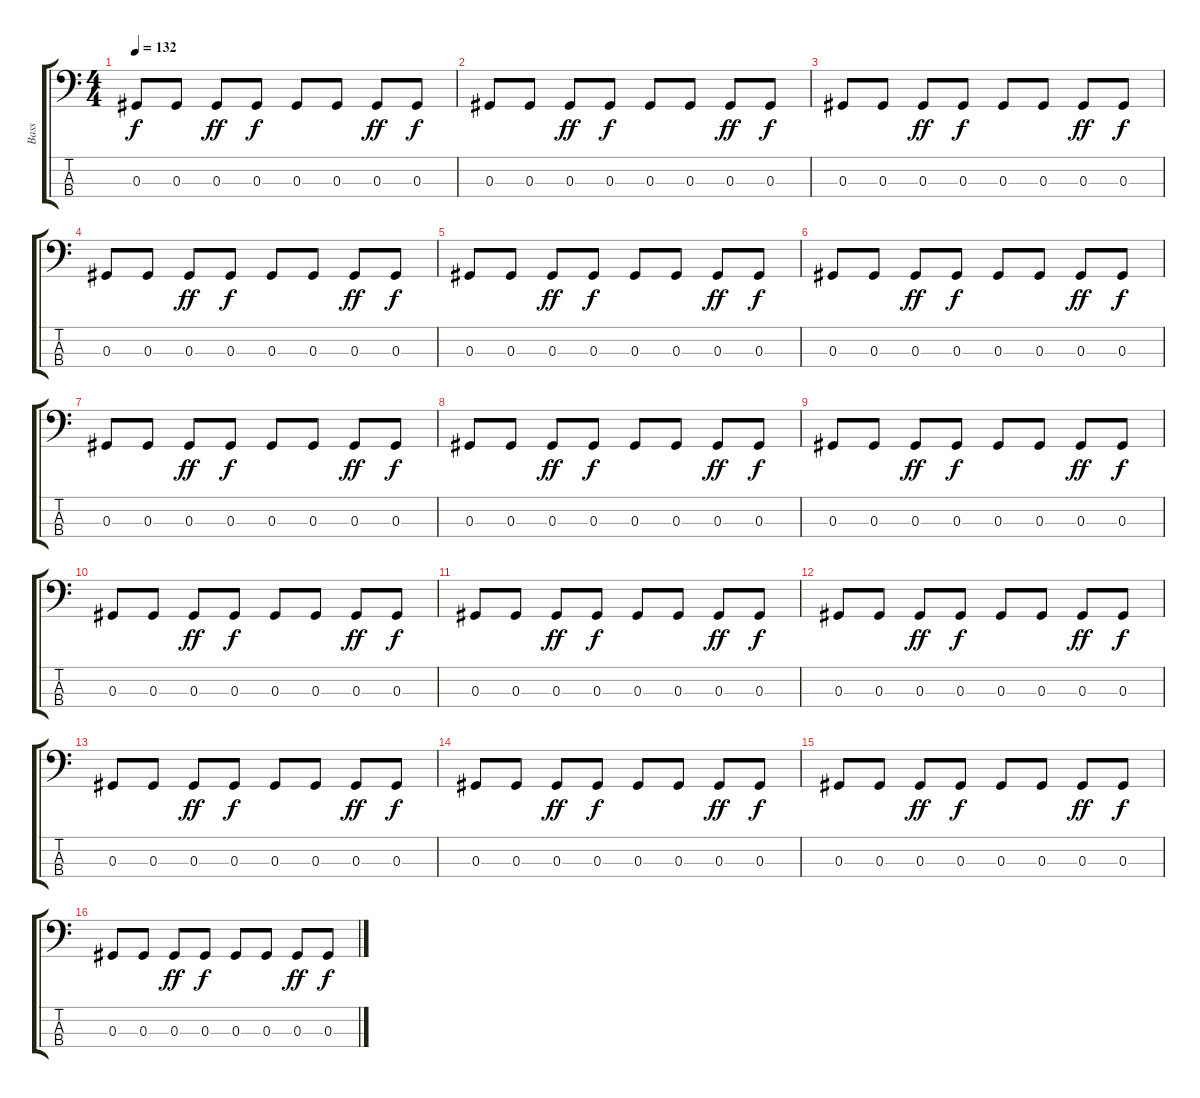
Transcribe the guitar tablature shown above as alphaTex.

\track ("Bass" "Bass") {instrument electricbasspick}
\staff {score tabs}
\tuning (Gb2 Db2 Ab1 Eb1) {hide}
\ts (4 4)
\tempo 132
\clef f4
\ks c
0.3.8{dy f} 0.3.8 0.3.8{dy ff} 0.3.8{dy f} 0.3.8 0.3.8 0.3.8{dy ff} 0.3.8{dy f} |
0.3.8 0.3.8 0.3.8{dy ff} 0.3.8{dy f} 0.3.8 0.3.8 0.3.8{dy ff} 0.3.8{dy f} |
0.3.8 0.3.8 0.3.8{dy ff} 0.3.8{dy f} 0.3.8 0.3.8 0.3.8{dy ff} 0.3.8{dy f} |
0.3.8 0.3.8 0.3.8{dy ff} 0.3.8{dy f} 0.3.8 0.3.8 0.3.8{dy ff} 0.3.8{dy f} |
0.3.8 0.3.8 0.3.8{dy ff} 0.3.8{dy f} 0.3.8 0.3.8 0.3.8{dy ff} 0.3.8{dy f} |
0.3.8 0.3.8 0.3.8{dy ff} 0.3.8{dy f} 0.3.8 0.3.8 0.3.8{dy ff} 0.3.8{dy f} |
0.3.8 0.3.8 0.3.8{dy ff} 0.3.8{dy f} 0.3.8 0.3.8 0.3.8{dy ff} 0.3.8{dy f} |
0.3.8 0.3.8 0.3.8{dy ff} 0.3.8{dy f} 0.3.8 0.3.8 0.3.8{dy ff} 0.3.8{dy f} |
0.3.8 0.3.8 0.3.8{dy ff} 0.3.8{dy f} 0.3.8 0.3.8 0.3.8{dy ff} 0.3.8{dy f} |
0.3.8 0.3.8 0.3.8{dy ff} 0.3.8{dy f} 0.3.8 0.3.8 0.3.8{dy ff} 0.3.8{dy f} |
0.3.8 0.3.8 0.3.8{dy ff} 0.3.8{dy f} 0.3.8 0.3.8 0.3.8{dy ff} 0.3.8{dy f} |
0.3.8 0.3.8 0.3.8{dy ff} 0.3.8{dy f} 0.3.8 0.3.8 0.3.8{dy ff} 0.3.8{dy f} |
0.3.8 0.3.8 0.3.8{dy ff} 0.3.8{dy f} 0.3.8 0.3.8 0.3.8{dy ff} 0.3.8{dy f} |
0.3.8 0.3.8 0.3.8{dy ff} 0.3.8{dy f} 0.3.8 0.3.8 0.3.8{dy ff} 0.3.8{dy f} |
0.3.8 0.3.8 0.3.8{dy ff} 0.3.8{dy f} 0.3.8 0.3.8 0.3.8{dy ff} 0.3.8{dy f} |
0.3.8 0.3.8 0.3.8{dy ff} 0.3.8{dy f} 0.3.8 0.3.8 0.3.8{dy ff} 0.3.8{dy f}
